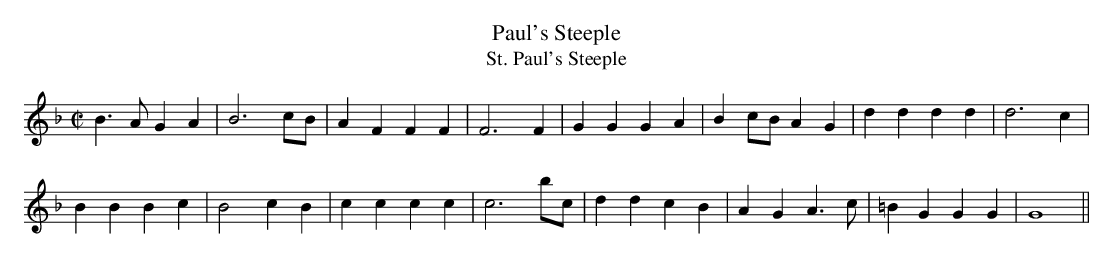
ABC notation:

X:1
T:Paul's Steeple
T:St. Paul's Steeple
M:C|
L:1/4
K:GDor
B>A G A | B3 c/B/ | AFFF | F3 F | GGGA | B c/B/ A G | dddd | d3 c |
BBBc | B2 c B | cccc | c3 b/c/ | ddcB | AG A>c | =B GGG | G4 ||
